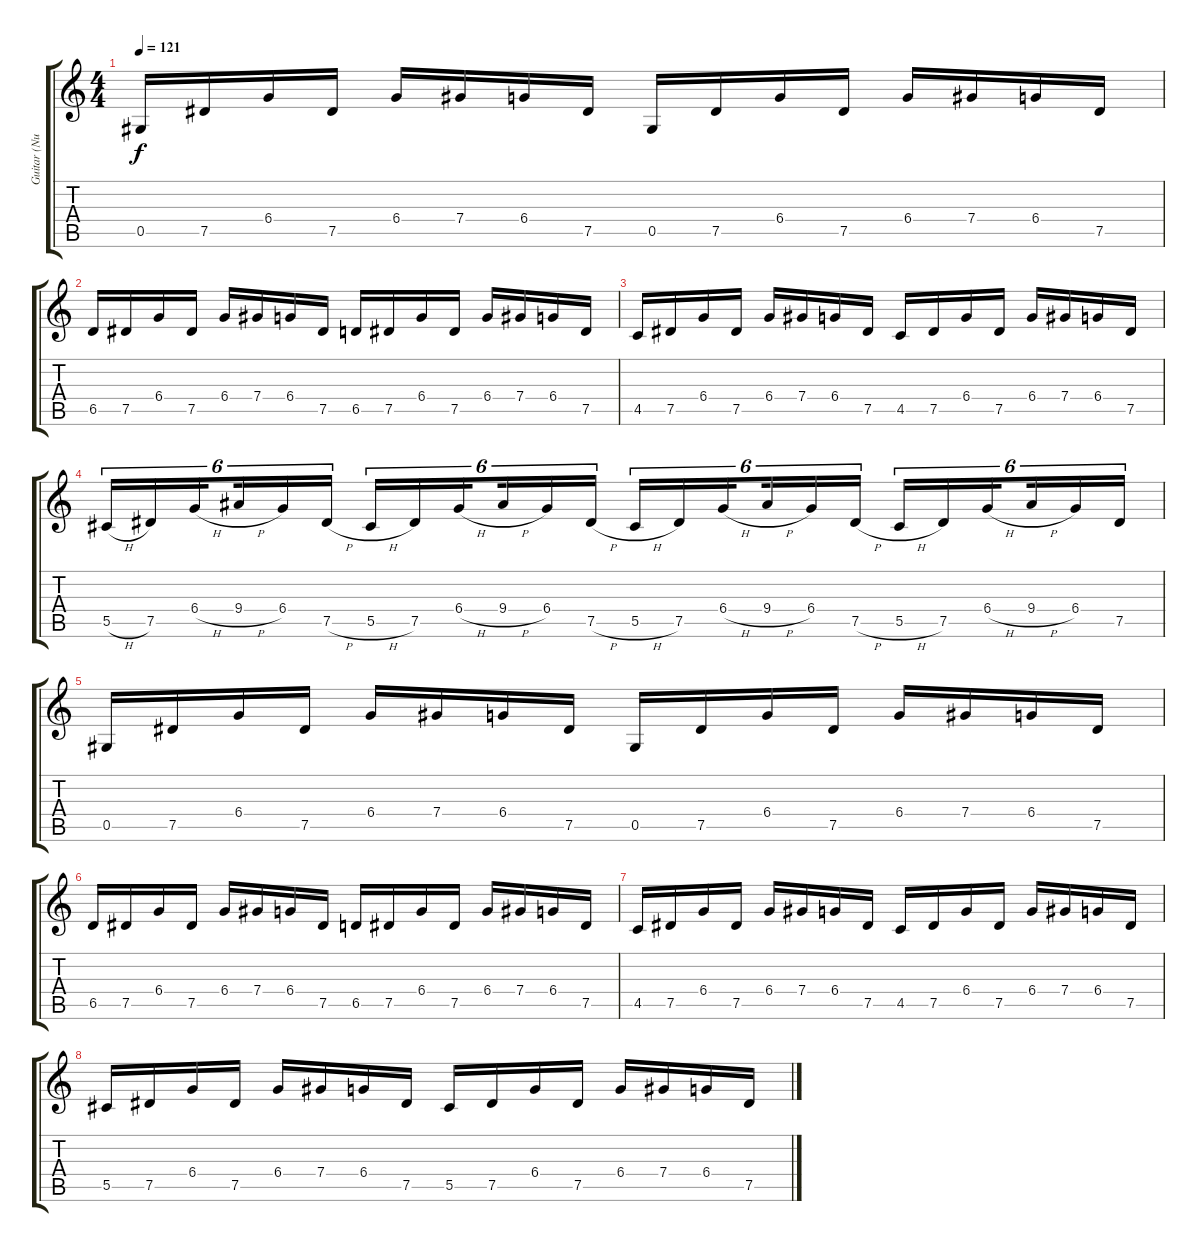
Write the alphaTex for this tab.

\track ("Guitar (Nuno)" "Guitar (Nu") {instrument distortionguitar}
\staff {score tabs}
\tuning (Eb4 Bb3 Gb3 Db3 Ab2 Eb2) {hide}
\ts (4 4)
\tempo 121
\clef g2
\ks c
0.5.16{dy f} 7.5.16 6.4.16 7.5.16 6.4.16 7.4.16 6.4.16 7.5.16 0.5.16 7.5.16 6.4.16 7.5.16 6.4.16 7.4.16 6.4.16 7.5.16 |
6.5.16 7.5.16 6.4.16 7.5.16 6.4.16 7.4.16 6.4.16 7.5.16 6.5.16 7.5.16 6.4.16 7.5.16 6.4.16 7.4.16 6.4.16 7.5.16 |
4.5.16 7.5.16 6.4.16 7.5.16 6.4.16 7.4.16 6.4.16 7.5.16 4.5.16 7.5.16 6.4.16 7.5.16 6.4.16 7.4.16 6.4.16 7.5.16 |
5.5{h}.16{tu (6 4)} 7.5.16{tu (6 4)} 6.4{h}.16{tu (6 4) beam splitsecondary} 9.4{h}.16{tu (6 4)} 6.4.16{tu (6 4)} 7.5{h}.16{tu (6 4)} 5.5{h}.16{tu (6 4)} 7.5.16{tu (6 4)} 6.4{h}.16{tu (6 4) beam splitsecondary} 9.4{h}.16{tu (6 4)} 6.4.16{tu (6 4)} 7.5{h}.16{tu (6 4)} 5.5{h}.16{tu (6 4)} 7.5.16{tu (6 4)} 6.4{h}.16{tu (6 4) beam splitsecondary} 9.4{h}.16{tu (6 4)} 6.4.16{tu (6 4)} 7.5{h}.16{tu (6 4)} 5.5{h}.16{tu (6 4)} 7.5.16{tu (6 4)} 6.4{h}.16{tu (6 4) beam splitsecondary} 9.4{h}.16{tu (6 4)} 6.4.16{tu (6 4)} 7.5.16{tu (6 4)} |
0.5.16 7.5.16 6.4.16 7.5.16 6.4.16 7.4.16 6.4.16 7.5.16 0.5.16 7.5.16 6.4.16 7.5.16 6.4.16 7.4.16 6.4.16 7.5.16 |
6.5.16 7.5.16 6.4.16 7.5.16 6.4.16 7.4.16 6.4.16 7.5.16 6.5.16 7.5.16 6.4.16 7.5.16 6.4.16 7.4.16 6.4.16 7.5.16 |
4.5.16 7.5.16 6.4.16 7.5.16 6.4.16 7.4.16 6.4.16 7.5.16 4.5.16 7.5.16 6.4.16 7.5.16 6.4.16 7.4.16 6.4.16 7.5.16 |
5.5.16 7.5.16 6.4.16 7.5.16 6.4.16 7.4.16 6.4.16 7.5.16 5.5.16 7.5.16 6.4.16 7.5.16 6.4.16 7.4.16 6.4.16 7.5.16
